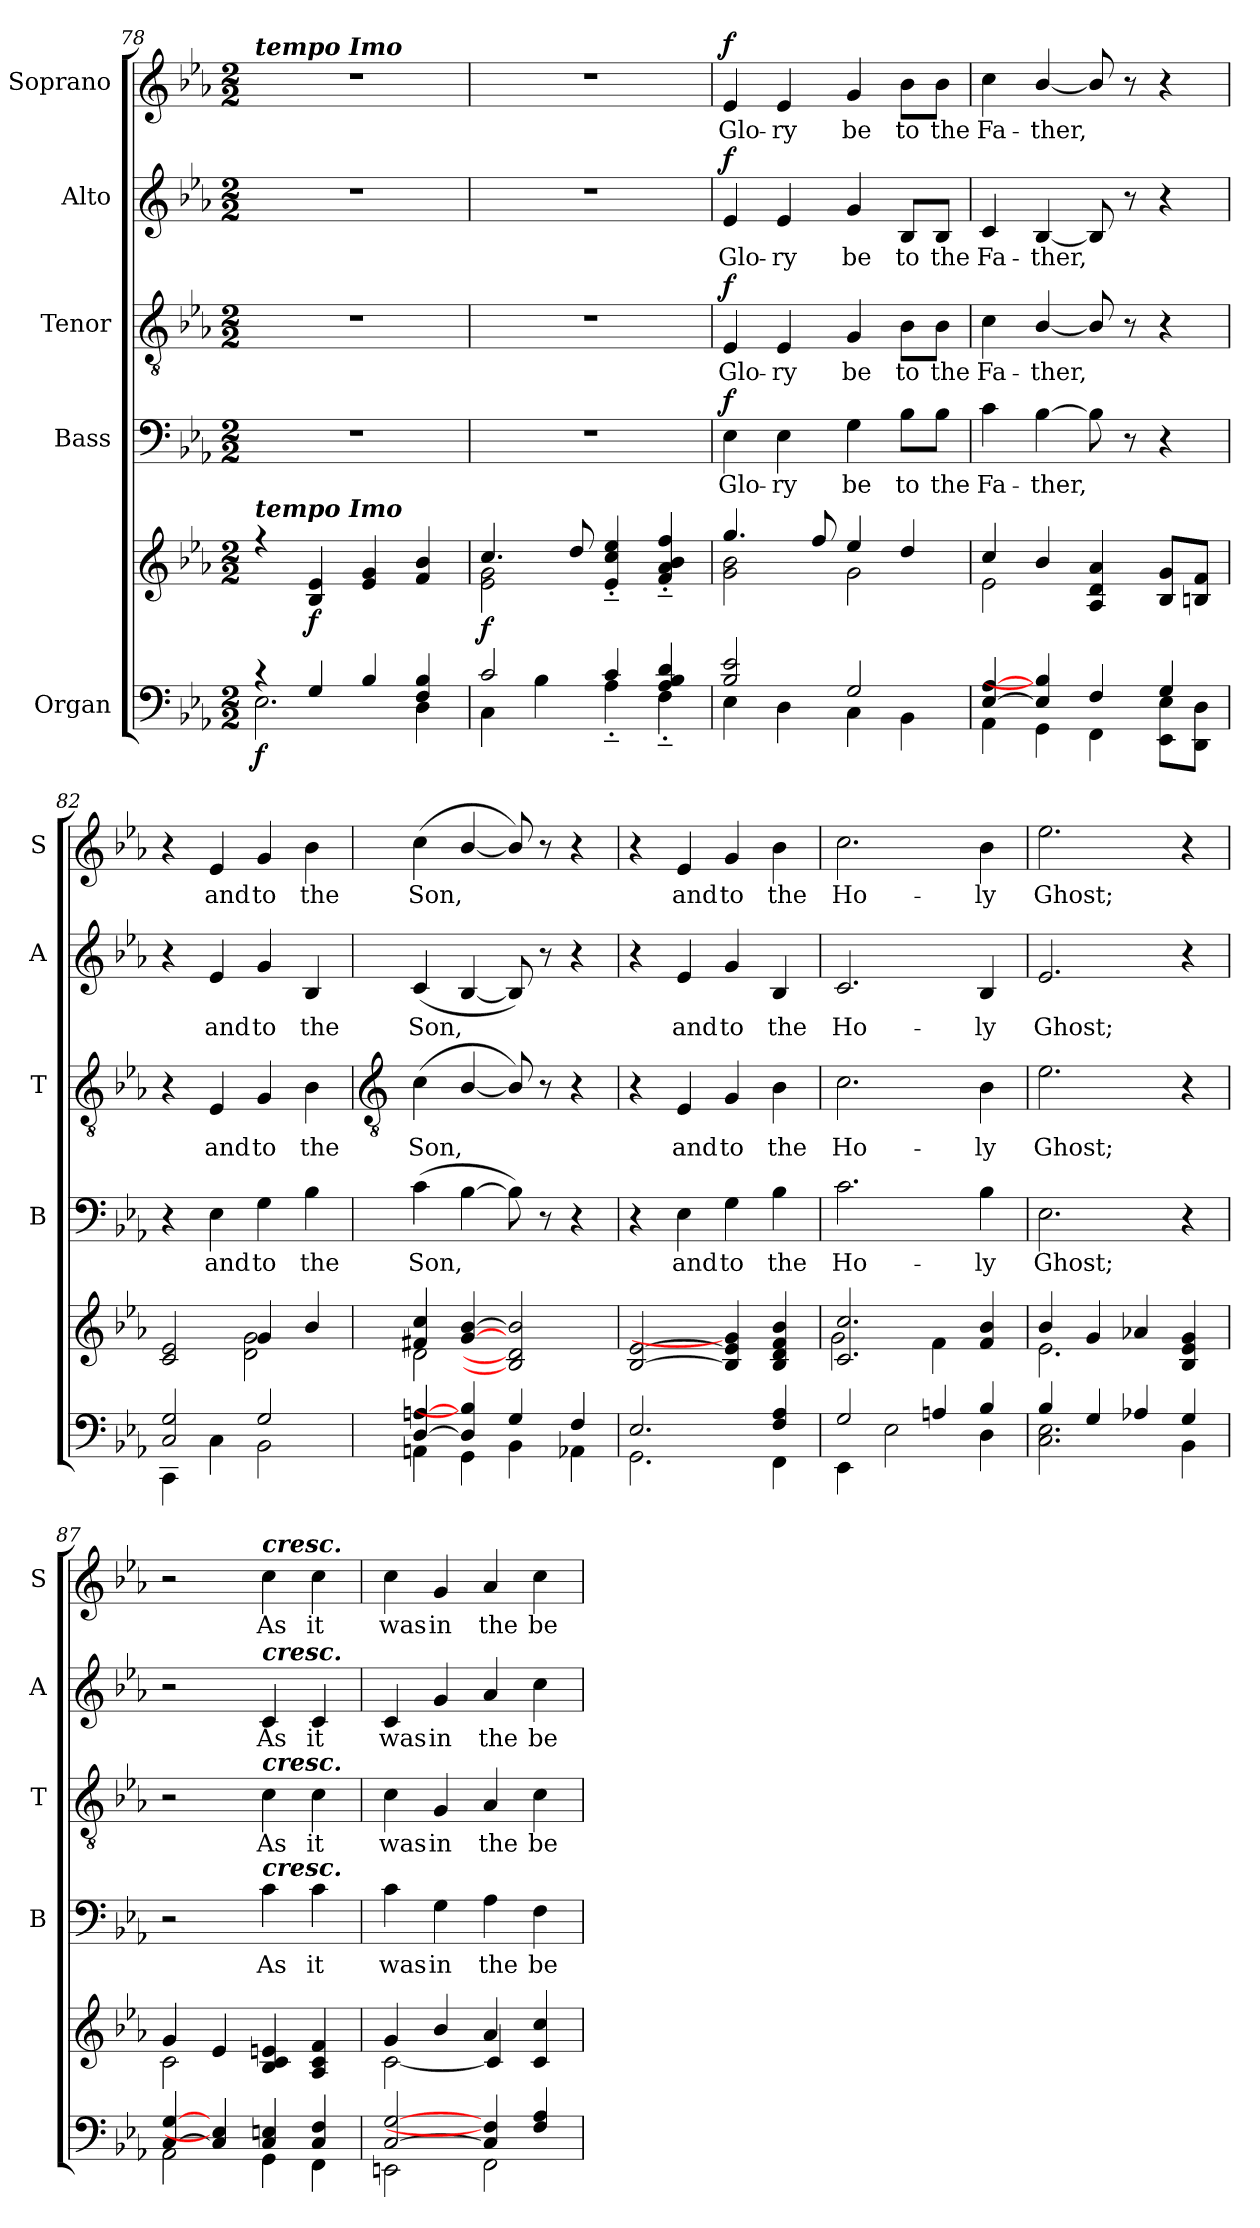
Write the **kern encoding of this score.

**kern	**kern	**dynam	**kern	**text	**dynam	**kern	**text	**dynam	**kern	**text	**dynam	**kern	**text	**dynam
*part5	*part5	*part5	*part4	*part4	*part4	*part3	*part3	*part3	*part2	*part2	*part2	*part1	*part1	*part1
*staff6	*staff5	*staff5/6	*staff4	*staff4	*staff4	*staff3	*staff3	*staff3	*staff2	*staff2	*staff2	*staff1	*staff1	*staff1
*I"Organ	*	*	*I"Bass	*	*	*I"Tenor	*	*	*I"Alto	*	*	*I"Soprano	*	*
*	*	*	*I'B	*	*	*I'T	*	*	*I'A	*	*	*I'S	*	*
*clefF4	*clefG2	*	*clefF4	*	*	*clefGv2	*	*	*clefG2	*	*	*clefG2	*	*
*k[b-e-a-]	*k[b-e-a-]	*	*k[b-e-a-]	*	*	*k[b-e-a-]	*	*	*k[b-e-a-]	*	*	*k[b-e-a-]	*	*
*E-:	*E-:	*	*E-:	*	*	*E-:	*	*	*E-:	*	*	*E-:	*	*
*M2/2	*M2/2	*	*M2/2	*	*	*M2/2	*	*	*M2/2	*	*	*M2/2	*	*
=78	=78	=78	=78	=78	=78	=78	=78	=78	=78	=78	=78	=78	=78	=78
*^	*^	*	*	*	*	*	*	*	*	*	*	*	*	*
!	!	!	!	!	!	!	!	!	!	!	!	!	!	!LO:TX:a:Bi:t=tempo Imo	!	!
!	!	!LO:TX:a:Bi:t=tempo Imo	!	!	!	!	!	!	!	!	!	!	!	!	!	!
!	!	!	!	!LO:DY:b=2	!	!	!	!	!	!	!	!	!	!	!	!
4r	2.E-\	4r	1ryy	f	1r	.	.	1r	.	.	1r	.	.	1r	.	.
!	!	!	!	!LO:DY:b	!	!	!	!	!	!	!	!	!	!	!	!
4G/	.	4B-/ 4e-/	.	f	.	.	.	.	.	.	.	.	.	.	.	.
4B-/	.	4e-/ 4g/	.	.	.	.	.	.	.	.	.	.	.	.	.	.
4F/ 4B-/	4D\	4f/ 4b-/	.	.	.	.	.	.	.	.	.	.	.	.	.	.
=79	=79	=79	=79	=79	=79	=79	=79	=79	=79	=79	=79	=79	=79	=79	=79	=79
!	!	!	!	!LO:DY:b	!	!	!	!	!	!	!	!	!	!	!	!
2c/	4C\	4.cc/	2e-\ 2g\	f	1r	.	.	1r	.	.	1r	.	.	1r	.	.
.	4B-\	.	.	.	.	.	.	.	.	.	.	.	.	.	.	.
.	.	8dd/	.	.	.	.	.	.	.	.	.	.	.	.	.	.
4c/	4A-'~\	4e-/'~ 4cc/'~ 4ee-/'~	2ryy	.	.	.	.	.	.	.	.	.	.	.	.	.
4A-/ 4B-/ 4d/	4F'~\	4f/'~ 4a-/'~ 4b-/'~ 4ff/'~	.	.	.	.	.	.	.	.	.	.	.	.	.	.
=80	=80	=80	=80	=80	=80	=80	=80	=80	=80	=80	=80	=80	=80	=80	=80	=80
!	!	!	!	!	!	!LO:LY:b	!LO:DY:b	!	!LO:LY:b	!LO:DY:b	!	!LO:LY:b	!LO:DY:b	!	!LO:LY:b	!LO:DY:b
2B-/ 2e-/	4E-\	4.gg/	2g\ 2b-\	.	4E-	Glo-	f	4E-	Glo-	f	4e-	Glo-	f	4e-	Glo-	f
!	!	!	!	!	!	!LO:LY:b	!	!	!LO:LY:b	!	!	!LO:LY:b	!	!	!LO:LY:b	!
.	4D\	.	.	.	4E-	-ry	.	4E-	-ry	.	4e-	-ry	.	4e-	-ry	.
.	.	8ff/	.	.	.	.	.	.	.	.	.	.	.	.	.	.
!	!	!	!	!	!	!LO:LY:b	!	!	!LO:LY:b	!	!	!LO:LY:b	!	!	!LO:LY:b	!
2G/	4C\	4ee-/	2g\	.	4G	be	.	4G	be	.	4g	be	.	4g	be	.
!	!	!	!	!	!	!LO:LY:b	!	!	!LO:LY:b	!	!	!LO:LY:b	!	!	!LO:LY:b	!
.	4BB-\	4dd/	.	.	8B-\L	to	.	8B-\L	to	.	8B-/L	to	.	8b-\L	to	.
!	!	!	!	!	!	!LO:LY:b	!	!	!LO:LY:b	!	!	!LO:LY:b	!	!	!LO:LY:b	!
.	.	.	.	.	8B-\J	the	.	8B-\J	the	.	8B-/J	the	.	8b-\J	the	.
=81	=81	=81	=81	=81	=81	=81	=81	=81	=81	=81	=81	=81	=81	=81	=81	=81
!	!	!	!	!	!	!LO:LY:b	!	!	!LO:LY:b	!	!	!LO:LY:b	!	!	!LO:LY:b	!
[4E-/ [4A-/	4AA-\	4cc/	2e-\	.	4c	Fa-	.	4c	Fa-	.	4c	Fa-	.	4cc	Fa-	.
!	!	!	!	!	!	!LO:LY:b	!	!	!LO:LY:b	!	!	!LO:LY:b	!	!	!LO:LY:b	!
4E-/] 4B-/]	4GG\	4b-/	.	.	[4B-\	-ther,	.	[4B-/	-ther,	.	[4B-/	-ther,	.	[4b-/	-ther,	.
4F/	4FF\	4A-/ 4d/ 4a-/	2ryy	.	8B-\]	.	.	8B-/]	.	.	8B-/]	.	.	8b-/]	.	.
.	.	.	.	.	8r	.	.	8r	.	.	8r	.	.	8r	.	.
4G/	8EE-\ 8E-\L	8B-/ 8g/L	.	.	4r	.	.	4r	.	.	4r	.	.	4r	.	.
.	8DD\ 8D\J	8Bn/ 8f/J	.	.	.	.	.	.	.	.	.	.	.	.	.	.
=82	=82	=82	=82	=82	=82	=82	=82	=82	=82	=82	=82	=82	=82	=82	=82	=82
2C/ 2G/	4CC\	2c/ 2e-/	2ryy	.	4r	.	.	4r	.	.	4r	.	.	4r	.	.
!	!	!	!	!	!	!LO:LY:b	!	!	!LO:LY:b	!	!	!LO:LY:b	!	!	!LO:LY:b	!
.	4C\	.	.	.	4E-	and	.	4E-	and	.	4e-	and	.	4e-	and	.
!	!	!	!	!	!	!LO:LY:b	!	!	!LO:LY:b	!	!	!LO:LY:b	!	!	!LO:LY:b	!
2G/	2BB-\	4g/	2d\ 2g\	.	4G	to	.	4G	to	.	4g	to	.	4g	to	.
!	!	!	!	!	!	!LO:LY:b	!	!	!LO:LY:b	!	!	!LO:LY:b	!	!	!LO:LY:b	!
.	.	4b-/	.	.	4B-	the	.	4B-	the	.	4B-	the	.	4b-	the	.
!!LO:LB:g=z
=83	=83	=83	=83	=83	=83	=83	=83	=83	=83	=83	=83	=83	=83	=83	=83	=83
*	*	*	*	*	*	*	*	*clefGv2	*	*	*	*	*	*	*	*
!	!	!	!	!	!	!LO:LY:b	!	!	!LO:LY:b	!	!	!LO:LY:b	!	!	!LO:LY:b	!
[4D/ [4An/	4AAn\	4f#X/ 4cc/	2d\	.	(>4c	Son,	.	(<4c	Son,	.	(<4c	Son,	.	(<4cc	Son,	.
4D/] 4B-/]	4GG\	[4g/ [4b-/	.	.	[4B-\	.	.	[4B-/	.	.	[4B-/	.	.	[4b-/	.	.
4G/	4BB-\	2B-/] 2d/] 2b-/]	2ryy	.	8B-\])	.	.	8B-/])	.	.	8B-/])	.	.	8b-/])	.	.
.	.	.	.	.	8r	.	.	8r	.	.	8r	.	.	8r	.	.
4F/	4AA-X\	.	.	.	4r	.	.	4r	.	.	4r	.	.	4r	.	.
=84	=84	=84	=84	=84	=84	=84	=84	=84	=84	=84	=84	=84	=84	=84	=84	=84
2.E-/	2.GG\	[2B-/ [2e-/	1ryy	.	4r	.	.	4r	.	.	4r	.	.	4r	.	.
!	!	!	!	!	!	!LO:LY:b	!	!	!LO:LY:b	!	!	!LO:LY:b	!	!	!LO:LY:b	!
.	.	.	.	.	4E-	and	.	4E-	and	.	4e-	and	.	4e-	and	.
!	!	!	!	!	!	!LO:LY:b	!	!	!LO:LY:b	!	!	!LO:LY:b	!	!	!LO:LY:b	!
.	.	4B-/] 4e-/] 4g/]	.	.	4G	to	.	4G	to	.	4g	to	.	4g	to	.
!	!	!	!	!	!	!LO:LY:b	!	!	!LO:LY:b	!	!	!LO:LY:b	!	!	!LO:LY:b	!
4F/ 4A-/	4FF\	4B-/ 4d/ 4f/ 4b-/	.	.	4B-	the	.	4B-	the	.	4B-	the	.	4b-	the	.
=85	=85	=85	=85	=85	=85	=85	=85	=85	=85	=85	=85	=85	=85	=85	=85	=85
!	!	!	!	!	!	!LO:LY:b	!	!	!LO:LY:b	!	!	!LO:LY:b	!	!	!LO:LY:b	!
2G/	4EE-\	2.c/ 2.cc/	2g\	.	2.c	Ho-	.	2.c	Ho-	.	2.c	Ho-	.	2.cc	Ho-	.
.	2E-\	.	.	.	.	.	.	.	.	.	.	.	.	.	.	.
4An/	.	.	4f\	.	.	.	.	.	.	.	.	.	.	.	.	.
!	!	!	!	!	!	!LO:LY:b	!	!	!LO:LY:b	!	!	!LO:LY:b	!	!	!LO:LY:b	!
4B-/	4D\	4f/ 4b-/	4ryy	.	4B-	-ly	.	4B-	-ly	.	4B-	-ly	.	4b-	-ly	.
=86	=86	=86	=86	=86	=86	=86	=86	=86	=86	=86	=86	=86	=86	=86	=86	=86
!	!	!	!	!	!	!LO:LY:b	!	!	!LO:LY:b	!	!	!LO:LY:b	!	!	!LO:LY:b	!
4B-/	2.C\ 2.E-\	4b-/	2.e-\	.	2.E-	Ghost;	.	2.e-	Ghost;	.	2.e-	Ghost;	.	2.ee-	Ghost;	.
4G/	.	4g/	.	.	.	.	.	.	.	.	.	.	.	.	.	.
4A-X/	.	4a-X/	.	.	.	.	.	.	.	.	.	.	.	.	.	.
4G/	4BB-\	4B-/ 4e-/ 4g/	4ryy	.	4r	.	.	4r	.	.	4r	.	.	4r	.	.
=87	=87	=87	=87	=87	=87	=87	=87	=87	=87	=87	=87	=87	=87	=87	=87	=87
[4C/ [4G/	2AA-\	4g/	2c\	.	2r	.	.	2r	.	.	2r	.	.	2r	.	.
4C/] 4E-/]	.	4e-/	.	.	.	.	.	.	.	.	.	.	.	.	.	.
!	!	!	!	!	!	!	!	!	!	!	!	!	!	!LO:TX:a:Bi:t=cresc.	!	!
!	!	!	!	!	!	!	!	!	!	!	!LO:TX:a:Bi:t=cresc.	!	!	!	!	!
!	!	!	!	!	!	!	!	!LO:TX:a:Bi:t=cresc.	!	!	!	!	!	!	!	!
!	!	!	!	!	!LO:TX:a:Bi:t=cresc.	!	!	!	!	!	!	!	!	!	!	!
!	!	!	!	!	!	!LO:LY:b	!	!	!LO:LY:b	!	!	!LO:LY:b	!	!	!LO:LY:b	!
4C/ 4En/	4GG\	4B-/ 4c/ 4en/	2ryy	.	4c	As	.	4c	As	.	4c	As	.	4cc	As	.
!	!	!	!	!	!	!LO:LY:b	!	!	!LO:LY:b	!	!	!LO:LY:b	!	!	!LO:LY:b	!
4C/ 4F/	4FF\	4A-/ 4c/ 4f/	.	.	4c	it	.	4c	it	.	4c	it	.	4cc	it	.
=88	=88	=88	=88	=88	=88	=88	=88	=88	=88	=88	=88	=88	=88	=88	=88	=88
!	!	!	!	!	!	!LO:LY:b	!	!	!LO:LY:b	!	!	!LO:LY:b	!	!	!LO:LY:b	!
[2C/ [2G/	2EEn\	4g/	[2c\	.	4c	was	.	4c	was	.	4c	was	.	4cc	was	.
!	!	!	!	!	!	!LO:LY:b	!	!	!LO:LY:b	!	!	!LO:LY:b	!	!	!LO:LY:b	!
.	.	4b-/	.	.	4G	in	.	4G	in	.	4g	in	.	4g	in	.
!	!	!	!	!	!	!LO:LY:b	!	!	!LO:LY:b	!	!	!LO:LY:b	!	!	!LO:LY:b	!
4C/] 4F/]	2FF\	4a-/	4c/]	.	4A-	the	.	4A-	the	.	4a-	the	.	4a-	the	.
!	!	!	!	!	!	!LO:LY:b	!	!	!LO:LY:b	!	!	!LO:LY:b	!	!	!LO:LY:b	!
4F/ 4A-/	.	4c/ 4cc/	4ryy	.	4F	be-	.	4c	be-	.	4cc	be-	.	4cc	be-	.
*v	*v	*	*	*	*	*	*	*	*	*	*	*	*	*	*	*
*	*v	*v	*	*	*	*	*	*	*	*	*	*	*	*	*
=	=	=	=	=	=	=	=	=	=	=	=	=	=	=
*-	*-	*-	*-	*-	*-	*-	*-	*-	*-	*-	*-	*-	*-	*-
